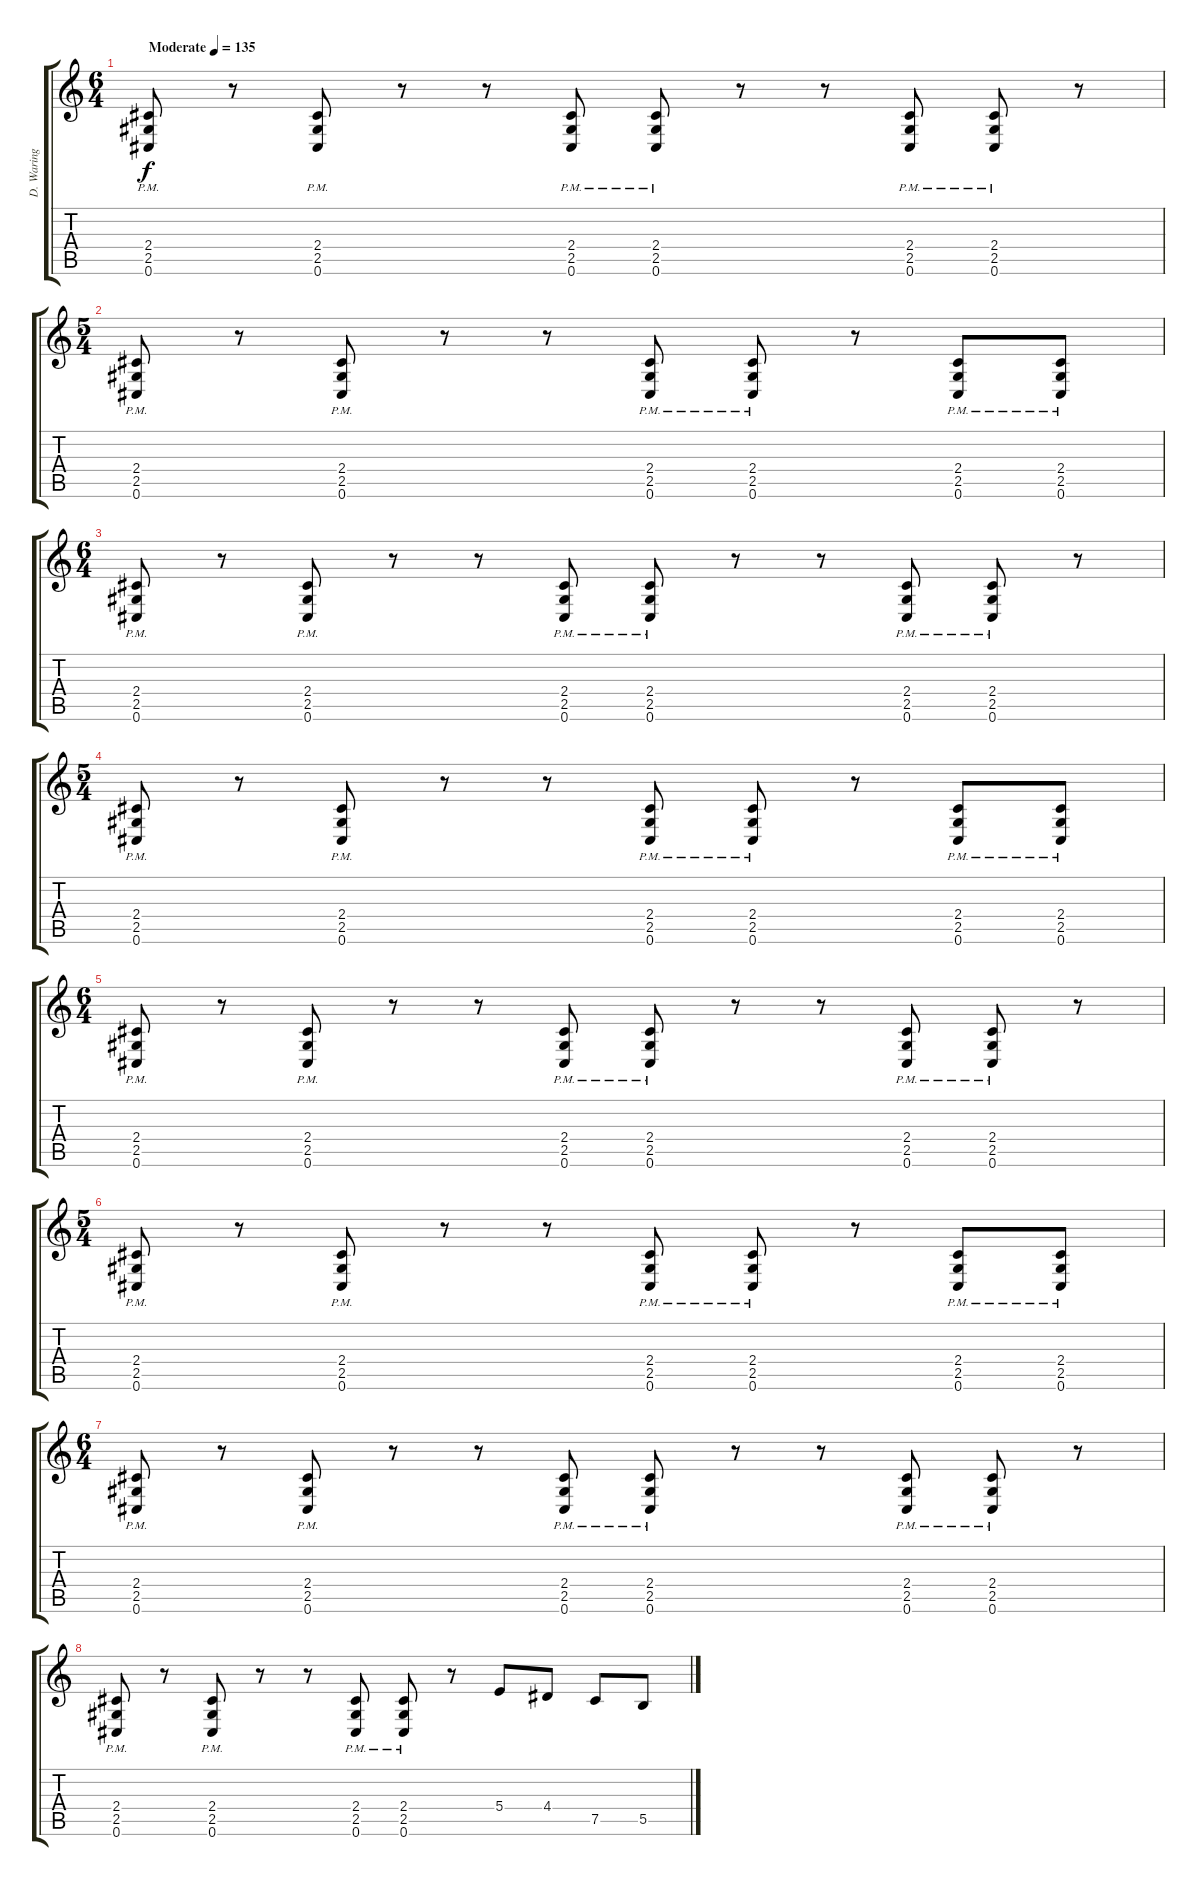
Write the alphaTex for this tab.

\track ("D. Waring Gtr." "D. Waring ") {instrument distortionguitar}
\staff {score tabs}
\tuning (Db4 Ab3 E3 B2 Gb2 Db2) {hide}
\ts (6 4)
\tempo (135 "Moderate")
\clef g2
\ks c
(2.4{pm} 2.5{pm} 0.6{pm}).8{dy f instrument distortionguitar} r.8 (2.4{pm} 2.5{pm} 0.6{pm}).8 r.8 r.8 (2.4{pm} 2.5{pm} 0.6{pm}).8 (2.4{pm} 2.5{pm} 0.6{pm}).8 r.8 r.8 (2.4{pm} 2.5{pm} 0.6{pm}).8 (2.4{pm} 2.5{pm} 0.6{pm}).8 r.8 |
\ts (5 4)
(2.4{pm} 2.5{pm} 0.6{pm}).8 r.8 (2.4{pm} 2.5{pm} 0.6{pm}).8 r.8 r.8 (2.4{pm} 2.5{pm} 0.6{pm}).8 (2.4{pm} 2.5{pm} 0.6{pm}).8 r.8 (2.4{pm} 2.5{pm} 0.6{pm}).8 (2.4{pm} 2.5{pm} 0.6{pm}).8 |
\ts (6 4)
(2.4{pm} 2.5{pm} 0.6{pm}).8 r.8 (2.4{pm} 2.5{pm} 0.6{pm}).8 r.8 r.8 (2.4{pm} 2.5{pm} 0.6{pm}).8 (2.4{pm} 2.5{pm} 0.6{pm}).8 r.8 r.8 (2.4{pm} 2.5{pm} 0.6{pm}).8 (2.4{pm} 2.5{pm} 0.6{pm}).8 r.8 |
\ts (5 4)
(2.4{pm} 2.5{pm} 0.6{pm}).8 r.8 (2.4{pm} 2.5{pm} 0.6{pm}).8 r.8 r.8 (2.4{pm} 2.5{pm} 0.6{pm}).8 (2.4{pm} 2.5{pm} 0.6{pm}).8 r.8 (2.4{pm} 2.5{pm} 0.6{pm}).8 (2.4{pm} 2.5{pm} 0.6{pm}).8 |
\ts (6 4)
(2.4{pm} 2.5{pm} 0.6{pm}).8 r.8 (2.4{pm} 2.5{pm} 0.6{pm}).8 r.8 r.8 (2.4{pm} 2.5{pm} 0.6{pm}).8 (2.4{pm} 2.5{pm} 0.6{pm}).8 r.8 r.8 (2.4{pm} 2.5{pm} 0.6{pm}).8 (2.4{pm} 2.5{pm} 0.6{pm}).8 r.8 |
\ts (5 4)
(2.4{pm} 2.5{pm} 0.6{pm}).8 r.8 (2.4{pm} 2.5{pm} 0.6{pm}).8 r.8 r.8 (2.4{pm} 2.5{pm} 0.6{pm}).8 (2.4{pm} 2.5{pm} 0.6{pm}).8 r.8 (2.4{pm} 2.5{pm} 0.6{pm}).8 (2.4{pm} 2.5{pm} 0.6{pm}).8 |
\ts (6 4)
(2.4{pm} 2.5{pm} 0.6{pm}).8 r.8 (2.4{pm} 2.5{pm} 0.6{pm}).8 r.8 r.8 (2.4{pm} 2.5{pm} 0.6{pm}).8 (2.4{pm} 2.5{pm} 0.6{pm}).8 r.8 r.8 (2.4{pm} 2.5{pm} 0.6{pm}).8 (2.4{pm} 2.5{pm} 0.6{pm}).8 r.8 |
(2.4{pm} 2.5{pm} 0.6{pm}).8 r.8 (2.4{pm} 2.5{pm} 0.6{pm}).8 r.8 r.8 (2.4{pm} 2.5{pm} 0.6{pm}).8 (2.4{pm} 2.5{pm} 0.6{pm}).8 r.8 5.4.8 4.4.8 7.5.8 5.5.8
